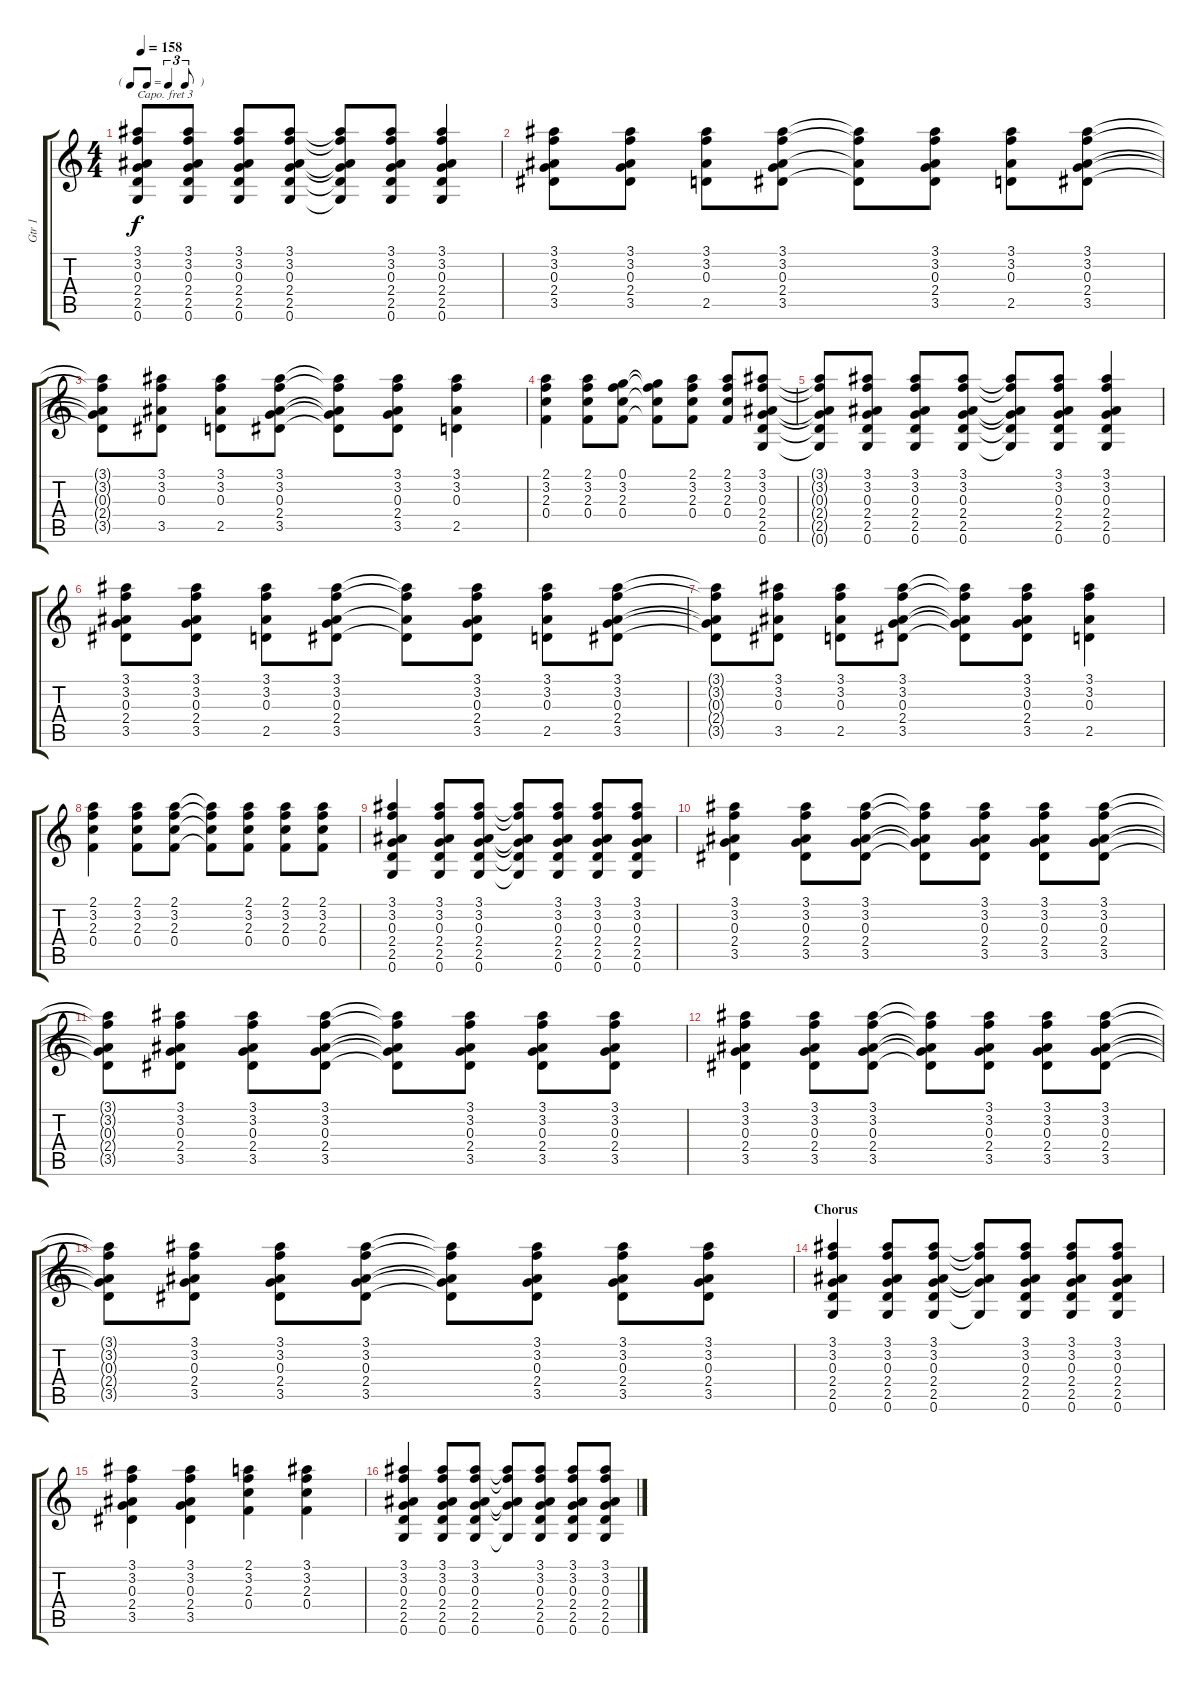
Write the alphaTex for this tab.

\track ("Gtr 1" "Gtr 1") {instrument overdrivenguitar}
\staff {score tabs}
\capo 3
\tuning (E4 B3 G3 D3 A2 E2) {hide}
\ts (4 4)
\tf triplet8th
\tempo 158
\clef g2
\ks c
(3.1{t} 3.2{t} 0.3{t} 2.4{t} 2.5{t} 0.6{t}).8{dy f} (3.1 3.2 0.3 2.4 2.5 0.6).8 (3.1 3.2 0.3 2.4 2.5 0.6).8 (3.1 3.2 0.3 2.4 2.5 0.6).8 (3.1{t} 3.2{t} 0.3{t} 2.4{t} 2.5{t} 0.6{t}).8 (3.1 3.2 0.3 2.4 2.5 0.6).8 (3.1 3.2 0.3 2.4 2.5 0.6).4 |
(3.1 3.2 0.3 2.4 3.5).8 (3.1 3.2 0.3 2.4 3.5).8 (3.1 3.2 0.3 2.5).8 (3.1 3.2 0.3 2.4 3.5).8 (3.1{t} 3.2{t} 0.3{t} 3.5{t}).8 (3.1 3.2 0.3 2.4 3.5).8 (3.1 3.2 0.3 2.5).8 (3.1 3.2 0.3 2.4 3.5).8 |
(3.1{t} 3.2{t} 0.3{t} 2.4{t} 3.5{t}).8 (3.1 3.2 0.3 3.5).8 (3.1 3.2 0.3 2.5).8 (3.1 3.2 0.3 2.4 3.5).8 (3.1{t} 3.2{t} 0.3{t} 2.4{t} 3.5{t}).8 (3.1 3.2 0.3 2.4 3.5).8 (3.1 3.2 0.3 2.5).4 |
(2.1 3.2 2.3 0.4).4 (2.1 3.2 2.3 0.4).8 (0.1 3.2 2.3 0.4).8 (0.1{t} 3.2{t} 2.3{t} 0.4{t}).8 (2.1 3.2 2.3 0.4).8 (2.1 3.2 2.3 0.4).8 (3.1 3.2 0.3 2.4 2.5 0.6).8 |
(3.1{t} 3.2{t} 0.3{t} 2.4{t} 2.5{t} 0.6{t}).8 (3.1 3.2 0.3 2.4 2.5 0.6).8 (3.1 3.2 0.3 2.4 2.5 0.6).8 (3.1 3.2 0.3 2.4 2.5 0.6).8 (3.1{t} 3.2{t} 0.3{t} 2.4{t} 2.5{t} 0.6{t}).8 (3.1 3.2 0.3 2.4 2.5 0.6).8 (3.1 3.2 0.3 2.4 2.5 0.6).4 |
(3.1 3.2 0.3 2.4 3.5).8 (3.1 3.2 0.3 2.4 3.5).8 (3.1 3.2 0.3 2.5).8 (3.1 3.2 0.3 2.4 3.5).8 (3.1{t} 3.2{t} 0.3{t} 3.5{t}).8 (3.1 3.2 0.3 2.4 3.5).8 (3.1 3.2 0.3 2.5).8 (3.1 3.2 0.3 2.4 3.5).8 |
(3.1{t} 3.2{t} 0.3{t} 2.4{t} 3.5{t}).8 (3.1 3.2 0.3 3.5).8 (3.1 3.2 0.3 2.5).8 (3.1 3.2 0.3 2.4 3.5).8 (3.1{t} 3.2{t} 0.3{t} 2.4{t} 3.5{t}).8 (3.1 3.2 0.3 2.4 3.5).8 (3.1 3.2 0.3 2.5).4 |
(2.1 3.2 2.3 0.4).4 (2.1 3.2 2.3 0.4).8 (2.1 3.2 2.3 0.4).8 (2.1{t} 3.2{t} 2.3{t} 0.4{t}).8 (2.1 3.2 2.3 0.4).8 (2.1 3.2 2.3 0.4).8 (2.1 3.2 2.3 0.4).8 |
(3.1 3.2 0.3 2.4 2.5 0.6).4 (3.1 3.2 0.3 2.4 2.5 0.6).8 (3.1 3.2 0.3 2.4 2.5 0.6).8 (3.1{t} 3.2{t} 0.3{t} 2.4{t} 2.5{t} 0.6{t}).8 (3.1 3.2 0.3 2.4 2.5 0.6).8 (3.1 3.2 0.3 2.4 2.5 0.6).8 (3.1 3.2 0.3 2.4 2.5 0.6).8 |
(3.1 3.2 0.3 2.4 3.5).4{volume 7 instrument acousticguitarsteel} (3.1 3.2 0.3 2.4 3.5).8 (3.1 3.2 0.3 2.4 3.5).8 (3.1{t} 3.2{t} 0.3{t} 2.4{t} 3.5{t}).8 (3.1 3.2 0.3 2.4 3.5).8 (3.1 3.2 0.3 2.4 3.5).8 (3.1 3.2 0.3 2.4 3.5).8 |
(3.1{t} 3.2{t} 0.3{t} 2.4{t} 3.5{t}).8 (3.1 3.2 0.3 2.4 3.5).8 (3.1 3.2 0.3 2.4 3.5).8 (3.1 3.2 0.3 2.4 3.5).8 (3.1{t} 3.2{t} 0.3{t} 2.4{t} 3.5{t}).8 (3.1 3.2 0.3 2.4 3.5).8 (3.1 3.2 0.3 2.4 3.5).8 (3.1 3.2 0.3 2.4 3.5).8 |
(3.1 3.2 0.3 2.4 3.5).4 (3.1 3.2 0.3 2.4 3.5).8 (3.1 3.2 0.3 2.4 3.5).8 (3.1{t} 3.2{t} 0.3{t} 2.4{t} 3.5{t}).8 (3.1 3.2 0.3 2.4 3.5).8 (3.1 3.2 0.3 2.4 3.5).8 (3.1 3.2 0.3 2.4 3.5).8 |
(3.1{t} 3.2{t} 0.3{t} 2.4{t} 3.5{t}).8 (3.1 3.2 0.3 2.4 3.5).8 (3.1 3.2 0.3 2.4 3.5).8 (3.1 3.2 0.3 2.4 3.5).8 (3.1{t} 3.2{t} 0.3{t} 2.4{t} 3.5{t}).8 (3.1 3.2 0.3 2.4 3.5).8 (3.1 3.2 0.3 2.4 3.5).8 (3.1 3.2 0.3 2.4 3.5).8 |
\section ("" "Chorus")
(3.1 3.2 0.3 2.4 2.5 0.6).4 (3.1 3.2 0.3 2.4 2.5 0.6).8 (3.1 3.2 0.3 2.4 2.5 0.6).8 (3.1{t} 3.2{t} 0.3{t} 2.4{t} 0.6{t}).8 (3.1 3.2 0.3 2.4 2.5 0.6).8 (3.1 3.2 0.3 2.4 2.5 0.6).8 (3.1 3.2 0.3 2.4 2.5 0.6).8 |
(3.1 3.2 0.3 2.4 3.5).4 (3.1 3.2 0.3 2.4 3.5).4 (2.1 3.2 2.3 0.4).4 (3.1 3.2 2.3 0.4).4 |
(3.1 3.2 0.3 2.4 2.5 0.6).4 (3.1 3.2 0.3 2.4 2.5 0.6).8 (3.1 3.2 0.3 2.4 2.5 0.6).8 (3.1{t} 3.2{t} 0.3{t} 2.4{t} 0.6{t}).8 (3.1 3.2 0.3 2.4 2.5 0.6).8 (3.1 3.2 0.3 2.4 2.5 0.6).8 (3.1 3.2 0.3 2.4 2.5 0.6).8
